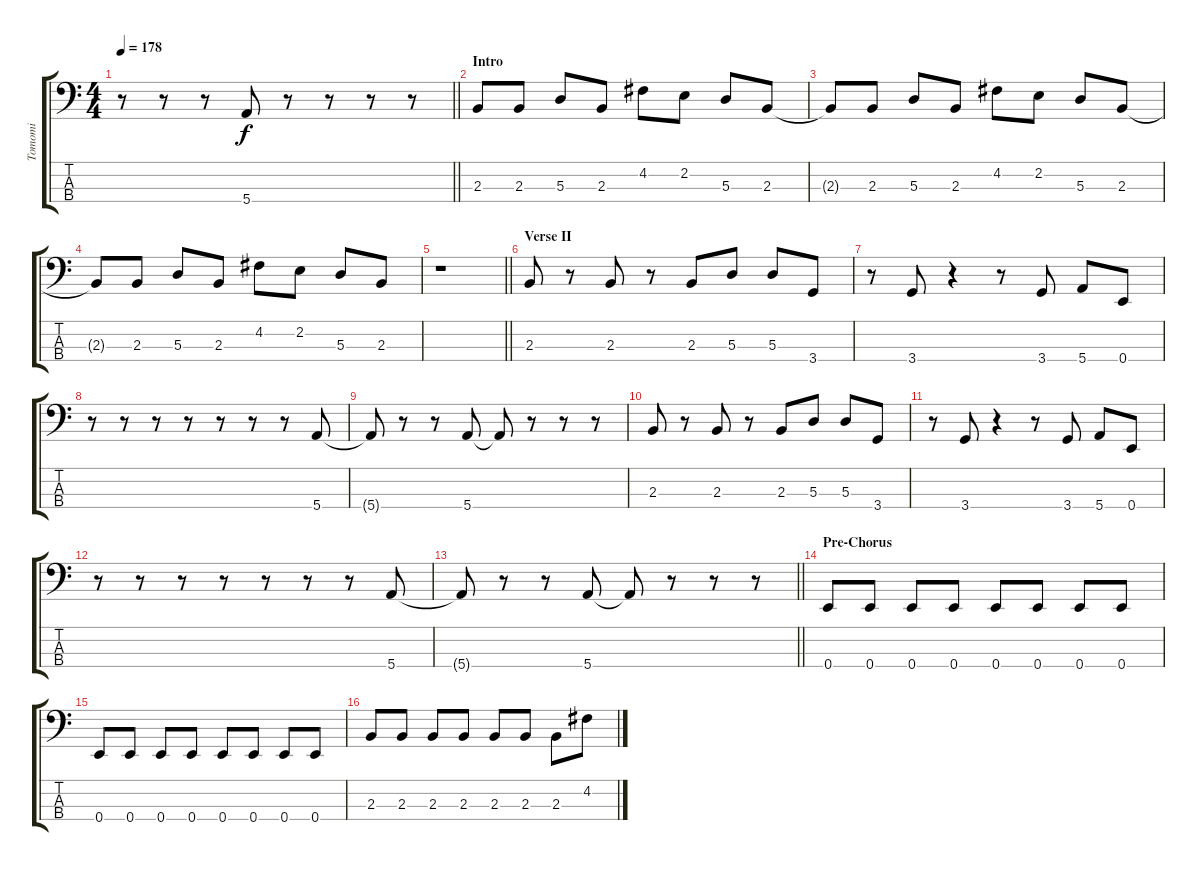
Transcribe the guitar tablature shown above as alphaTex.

\track ("Tomomi" "Tomomi") {instrument electricbassfinger}
\staff {score tabs}
\tuning (G2 D2 A1 E1) {hide}
\ts (4 4)
\tempo 178
\clef f4
\barLineRight lightlight
\ks c
r.8{dy f} r.8 r.8 5.4.8 r.8 r.8 r.8 r.8 |
\section ("" "Intro")
2.3.8 2.3.8 5.3.8 2.3.8 4.2.8 2.2.8 5.3.8 2.3.8 |
2.3{t}.8 2.3.8 5.3.8 2.3.8 4.2.8 2.2.8 5.3.8 2.3.8 |
2.3{t}.8 2.3.8 5.3.8 2.3.8 4.2.8 2.2.8 5.3.8 2.3.8 |
\barLineRight lightlight
r.1 |
\section ("" "Verse II")
2.3.8 r.8 2.3.8 r.8 2.3.8 5.3.8 5.3.8 3.4.8 |
r.8 3.4.8 r.4 r.8 3.4.8 5.4.8 0.4.8 |
r.8 r.8 r.8 r.8 r.8 r.8 r.8 5.4.8 |
5.4{t}.8 r.8 r.8 5.4.8 5.4{t}.8 r.8 r.8 r.8 |
2.3.8 r.8 2.3.8 r.8 2.3.8 5.3.8 5.3.8 3.4.8 |
r.8 3.4.8 r.4 r.8 3.4.8 5.4.8 0.4.8 |
r.8 r.8 r.8 r.8 r.8 r.8 r.8 5.4.8 |
\barLineRight lightlight
5.4{t}.8 r.8 r.8 5.4.8 5.4{t}.8 r.8 r.8 r.8 |
\section ("" "Pre-Chorus")
0.4.8 0.4.8 0.4.8 0.4.8 0.4.8 0.4.8 0.4.8 0.4.8 |
0.4.8 0.4.8 0.4.8 0.4.8 0.4.8 0.4.8 0.4.8 0.4.8 |
2.3.8 2.3.8 2.3.8 2.3.8 2.3.8 2.3.8 2.3.8 4.2.8
